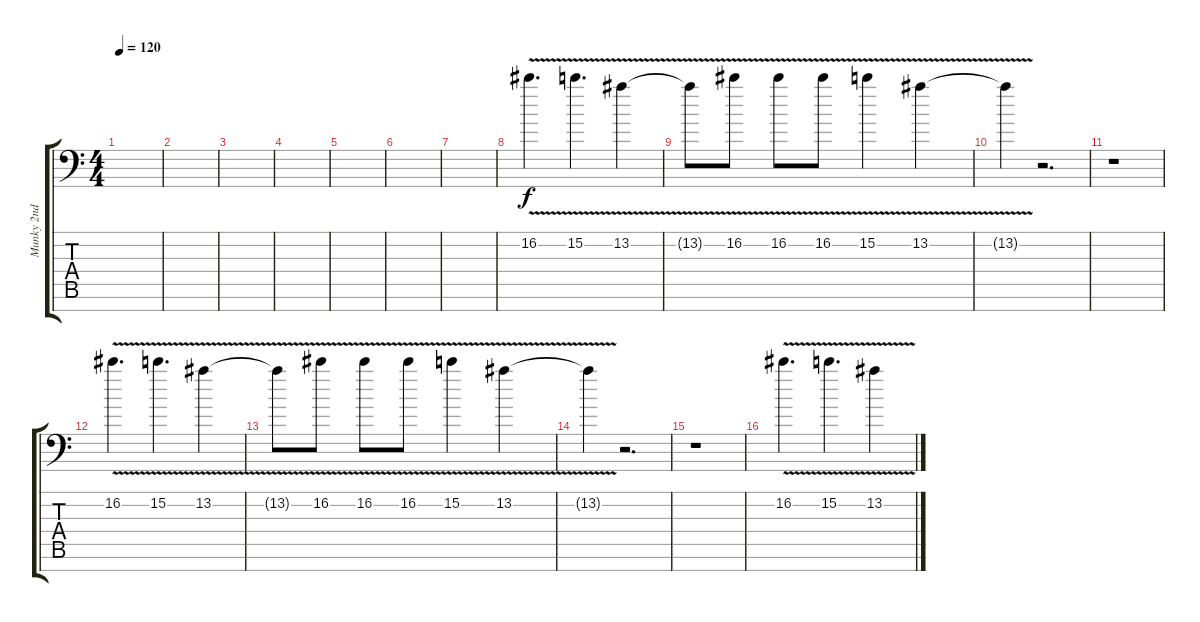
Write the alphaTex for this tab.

\track ("Munky 2nd Guitar" "Munky 2nd ") {instrument distortionguitar}
\staff {score tabs}
\tuning (D4 A3 F3 C3 G2 D2 A1) {hide}
\ts (4 4)
\tempo 120
\clef f4
\ks c
|
|
|
|
|
|
|
16.2{v}.4{d instrument orchestralharp} 15.2{v}.4{d} 13.2{v}.4 |
13.2{t}.8 16.2{v}.8 16.2{v}.8 16.2{v}.8 15.2{v}.4 13.2{v}.4 |
13.2{t}.4 r.2{d} |
r.1 |
16.2{v}.4{d instrument orchestralharp} 15.2{v}.4{d} 13.2{v}.4 |
13.2{t}.8 16.2{v}.8 16.2{v}.8 16.2{v}.8 15.2{v}.4 13.2{v}.4 |
13.2{t}.4 r.2{d} |
r.1 |
16.2{v}.4{d instrument orchestralharp} 15.2{v}.4{d} 13.2{v}.4
